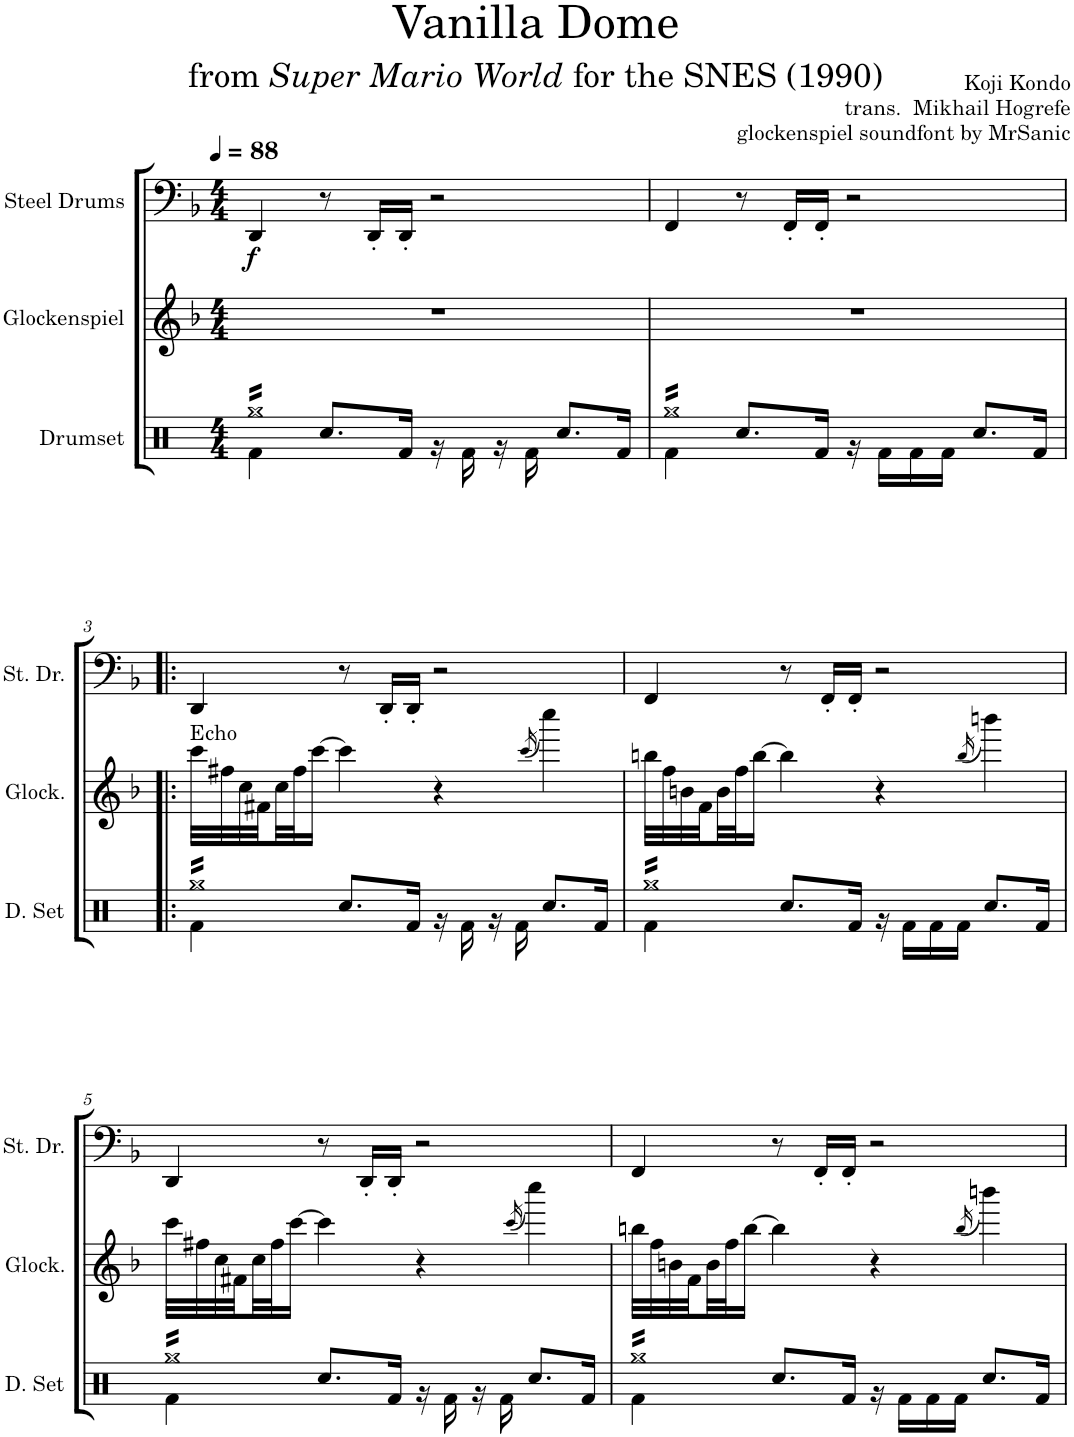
**kern	**kern	**kern	**kern	**kern	**kern	**kern	**dynam
*part7	*part6	*part5	*part4	*part3	*part2	*part1	*part1
*staff7	*staff6	*staff5	*staff4	*staff3	*staff2	*staff1	*staff1
*I"Drumset	*I"Glockenspiel	*I"Glockenspiel	*I"Glockenspiel	*I"Glockenspiel	*I"Glockenspiel	*I"Steel Drums	*
*I'D. Set	*I'Glock.	*I'Glock.	*I'Glock.	*I'Glock.	*I'Glock.	*I'St. Dr.	*
*	*stria5	*stria5	*stria5	*stria5	*	*	*
*clefX	*clefG2	*clefG2	*clefG2	*clefG2	*clefG2	*clefF4	*
*k[]	*k[b-]	*k[b-]	*k[b-]	*k[b-]	*k[b-]	*k[b-]	*
*M4/4	*M4/4	*M4/4	*M4/4	*M4/4	*M4/4	*M4/4	*
*MM88	*MM88	*MM88	*MM88	*MM88	*MM88	*MM88	*
=1	=1	=1	=1	=1	=1	=1	=1
*^	*	*	*	*	*	*	*
!	!	!	!	!	!	!	!	!LO:DY:b
*tremolo	*	*	*	*	*	*	*	*
16RggLL	4Rf\	1r	1r	1r	1r	1r	4DD/	f
16Rgg	.	.	.	.	.	.	.	.
16Rgg	.	.	.	.	.	.	.	.
16Rgg	.	.	.	.	.	.	.	.
16Rgg	8.Rcc/L	.	.	.	.	.	8r	.
16Rgg	.	.	.	.	.	.	.	.
16Rgg	.	.	.	.	.	.	16DD'/LL	.
16Rgg	16Rf/Jk	.	.	.	.	.	16DD'/JJ	.
16Rgg	16r	.	.	.	.	.	2r	.
16Rgg	16Rf\	.	.	.	.	.	.	.
16Rgg	16r	.	.	.	.	.	.	.
16Rgg	16Rf\	.	.	.	.	.	.	.
16Rgg	8.Rcc/L	.	.	.	.	.	.	.
16Rgg	.	.	.	.	.	.	.	.
16Rgg	.	.	.	.	.	.	.	.
16RggJJ	16Rf/Jk	.	.	.	.	.	.	.
=2	=2	=2	=2	=2	=2	=2	=2	=2
16RggLL	4Rf\	1r	1r	1r	1r	1r	4FF/	.
16Rgg	.	.	.	.	.	.	.	.
16Rgg	.	.	.	.	.	.	.	.
16Rgg	.	.	.	.	.	.	.	.
16Rgg	8.Rcc/L	.	.	.	.	.	8r	.
16Rgg	.	.	.	.	.	.	.	.
16Rgg	.	.	.	.	.	.	16FF'/LL	.
16Rgg	16Rf/Jk	.	.	.	.	.	16FF'/JJ	.
16Rgg	16r	.	.	.	.	.	2r	.
16Rgg	16Rf\LL	.	.	.	.	.	.	.
16Rgg	16Rf\	.	.	.	.	.	.	.
16Rgg	16Rf\JJ	.	.	.	.	.	.	.
16Rgg	8.Rcc/L	.	.	.	.	.	.	.
16Rgg	.	.	.	.	.	.	.	.
16Rgg	.	.	.	.	.	.	.	.
16RggJJ	16Rf/Jk	.	.	.	.	.	.	.
!!LO:LB:g=z
=3!|:	=3!|:	=3!|:	=3!|:	=3!|:	=3!|:	=3!|:	=3!|:	=3!|:
!	!	!	!	!	!	!LO:TX:a:t=Echo	!	!
16RggLL	4Rf\	16r	16r	32r	8ccc	32ccc\LLL	4DD/	.
.	.	.	.	8ff#X	.	32ff#X\	.	.
16Rgg	.	32r	8cc	.	.	32cc\	.	.
.	.	2f#X	.	.	.	32f#X\	.	.
16Rgg	.	.	.	.	4.cc	32cc\	.	.
.	.	.	.	4.ff#	.	32ff#\J	.	.
16Rgg	.	.	4.ccc	.	.	[16ccc\JJ	.	.
16Rgg	8.Rcc/L	.	.	.	.	4ccc\]	8r	.
16Rgg	.	.	.	.	.	.	.	.
16Rgg	.	.	.	.	.	.	16DD'/LL	.
16Rgg	16Rf/Jk	.	.	.	.	.	16DD'/JJ	.
16Rgg	16r	.	.	.	4r	4r	2r	.
.	.	.	.	32r	.	.	.	.
16Rgg	16Rf\	.	16r	16r	.	.	.	.
.	.	8r	.	.	.	.	.	.
16Rgg	16r	.	8r	8r	.	.	.	.
16Rgg	16Rf\	.	.	.	.	.	.	.
.	.	4ccc	.	.	.	.	.	.
.	.	.	.	.	.	(16qccc/	.	.
16Rgg	8.Rcc/L	.	4r	4r	4cccc	4cccc\)	.	.
16Rgg	.	.	.	.	.	.	.	.
16Rgg	.	.	.	.	.	.	.	.
16RggJJ	16Rf/Jk	.	.	.	.	.	.	.
.	.	32r	.	.	.	.	.	.
=4	=4	=4	=4	=4	=4	=4	=4	=4
16RggLL	4Rf\	16r	16r	32r	8bbn	32bbn\LLL	4FF/	.
.	.	.	.	8ff	.	32ff\	.	.
16Rgg	.	32r	8bn	.	.	32bn\	.	.
.	.	2f	.	.	.	32f\	.	.
16Rgg	.	.	.	.	4.bn	32b\	.	.
.	.	.	.	4.ff	.	32ff\J	.	.
16Rgg	.	.	4.bbn	.	.	[16bb\JJ	.	.
16Rgg	8.Rcc/L	.	.	.	.	4bb\]	8r	.
16Rgg	.	.	.	.	.	.	.	.
16Rgg	.	.	.	.	.	.	16FF'/LL	.
16Rgg	16Rf/Jk	.	.	.	.	.	16FF'/JJ	.
16Rgg	16r	.	.	.	4r	4r	2r	.
.	.	.	.	32r	.	.	.	.
16Rgg	16Rf\LL	.	16r	16r	.	.	.	.
.	.	8r	.	.	.	.	.	.
16Rgg	16Rf\	.	8r	8r	.	.	.	.
16Rgg	16Rf\JJ	.	.	.	.	.	.	.
.	.	4bbn	.	.	.	.	.	.
.	.	.	.	.	.	(16qbb/	.	.
16Rgg	8.Rcc/L	.	4r	4r	4bbbn	4bbbn\)	.	.
16Rgg	.	.	.	.	.	.	.	.
16Rgg	.	.	.	.	.	.	.	.
16RggJJ	16Rf/Jk	.	.	.	.	.	.	.
.	.	32r	.	.	.	.	.	.
!!LO:LB:g=z
=5	=5	=5	=5	=5	=5	=5	=5	=5
16RggLL	4Rf\	16r	16r	32r	8ccc	32ccc\LLL	4DD/	.
.	.	.	.	8ff#X	.	32ff#X\	.	.
16Rgg	.	32r	8cc	.	.	32cc\	.	.
.	.	2f#X	.	.	.	32f#X\	.	.
16Rgg	.	.	.	.	4.cc	32cc\	.	.
.	.	.	.	4.ff#	.	32ff#\J	.	.
16Rgg	.	.	4.ccc	.	.	[16ccc\JJ	.	.
16Rgg	8.Rcc/L	.	.	.	.	4ccc\]	8r	.
16Rgg	.	.	.	.	.	.	.	.
16Rgg	.	.	.	.	.	.	16DD'/LL	.
16Rgg	16Rf/Jk	.	.	.	.	.	16DD'/JJ	.
16Rgg	16r	.	.	.	4r	4r	2r	.
.	.	.	.	32r	.	.	.	.
16Rgg	16Rf\	.	16r	16r	.	.	.	.
.	.	8r	.	.	.	.	.	.
16Rgg	16r	.	8r	8r	.	.	.	.
16Rgg	16Rf\	.	.	.	.	.	.	.
.	.	4ccc	.	.	.	.	.	.
.	.	.	.	.	.	(16qccc/	.	.
16Rgg	8.Rcc/L	.	4r	4r	4cccc	4cccc\)	.	.
16Rgg	.	.	.	.	.	.	.	.
16Rgg	.	.	.	.	.	.	.	.
16RggJJ	16Rf/Jk	.	.	.	.	.	.	.
.	.	32r	.	.	.	.	.	.
=6	=6	=6	=6	=6	=6	=6	=6	=6
16RggLL	4Rf\	16r	16r	32r	8bbn	32bbn\LLL	4FF/	.
.	.	.	.	8ff	.	32ff\	.	.
16Rgg	.	32r	8bn	.	.	32bn\	.	.
.	.	2f	.	.	.	32f\	.	.
16Rgg	.	.	.	.	4.bn	32b\	.	.
.	.	.	.	4.ff	.	32ff\J	.	.
16Rgg	.	.	4.bbn	.	.	[16bb\JJ	.	.
16Rgg	8.Rcc/L	.	.	.	.	4bb\]	8r	.
16Rgg	.	.	.	.	.	.	.	.
16Rgg	.	.	.	.	.	.	16FF'/LL	.
16Rgg	16Rf/Jk	.	.	.	.	.	16FF'/JJ	.
16Rgg	16r	.	.	.	4r	4r	2r	.
.	.	.	.	32r	.	.	.	.
16Rgg	16Rf\LL	.	16r	16r	.	.	.	.
.	.	8r	.	.	.	.	.	.
16Rgg	16Rf\	.	8r	8r	.	.	.	.
16Rgg	16Rf\JJ	.	.	.	.	.	.	.
.	.	4bbn	.	.	.	.	.	.
.	.	.	.	.	.	(16qbb/	.	.
16Rgg	8.Rcc/L	.	4r	4r	4bbbn	4bbbn\)	.	.
16Rgg	.	.	.	.	.	.	.	.
16Rgg	.	.	.	.	.	.	.	.
16RggJJ	16Rf/Jk	.	.	.	.	.	.	.
*Xtremolo	*	*	*	*	*	*	*	*
.	.	32r	.	.	.	.	.	.
*v	*v	*	*	*	*	*	*	*
=	=	=	=	=	=	=	=
*-	*-	*-	*-	*-	*-	*-	*-
